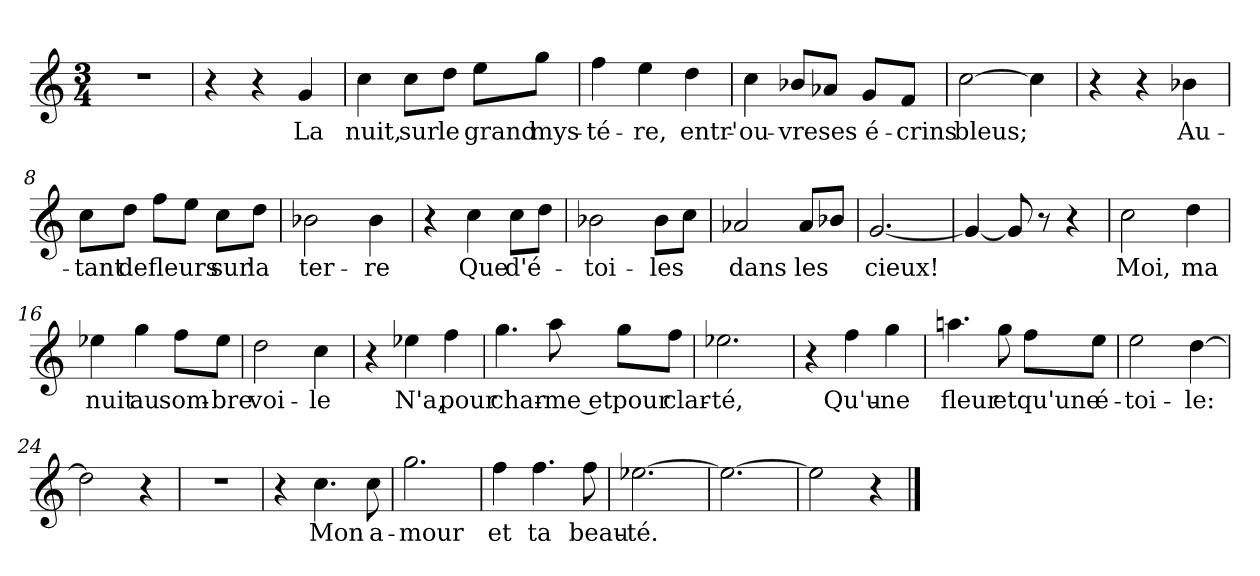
**kern	**text
*part1	*part1
*staff1	*staff1
*clefG2	*
*k[]	*
*M3/4	*
=1	=1
2.r	.
=2	=2
4r	.
4r	.
!	!LO:LY:b
4g/	La
=3	=3
!	!LO:LY:b
4cc\	nuit,
!	!LO:LY:b
8cc\L	sur
!	!LO:LY:b
8dd\J	le
!	!LO:LY:b
8ee\L	grand
!	!LO:LY:b
8gg\J	mys-
=4	=4
!	!LO:LY:b
4ff\	-té-
!	!LO:LY:b
4ee\	-re,
!	!LO:LY:b
4dd\	entr'-
=5	=5
!	!LO:LY:b
4cc\	-ou-
!	!LO:LY:b
8b-X/L	-vre
!	!LO:LY:b
8a-X/J	ses
!	!LO:LY:b
8g/L	é-
!	!LO:LY:b
8f/J	-crins
=6	=6
!	!LO:LY:b
[2cc\	bleus;
4cc\]	.
=7	=7
4r	.
4r	.
!	!LO:LY:b
4b-X\	Au-
=8	=8
!	!LO:LY:b
8cc\L	-tant
!	!LO:LY:b
8dd\J	de
!	!LO:LY:b
8ff\L	fleurs
8ee\J	.
!	!LO:LY:b
8cc\L	sur
!	!LO:LY:b
8dd\J	la
=9	=9
!	!LO:LY:b
2b-X\	ter-
!	!LO:LY:b
4b-\	-re
!!LO:LB:g=z
=10	=10
4r	.
!	!LO:LY:b
4cc\	Que
!	!LO:LY:b
8cc\L	d'é-
8dd\J	.
=11	=11
!	!LO:LY:b
2b-X\	-toi-
!	!LO:LY:b
8b-\L	-les
8cc\J	.
=12	=12
!	!LO:LY:b
2a-X/	dans
!	!LO:LY:b
8a-/L	les
8b-X/J	.
=13	=13
!	!LO:LY:b
[2.g/	cieux!
=14	=14
4g/_	.
8g/]	.
8r	.
4r	.
=15	=15
!	!LO:LY:b
2cc\	Moi,
!	!LO:LY:b
4dd\	ma
=16	=16
!	!LO:LY:b
4ee-X\	nuit
!	!LO:LY:b
4gg\	au
!	!LO:LY:b
8ff\L	som-
!	!LO:LY:b
8ee-\J	-bre
=17	=17
!	!LO:LY:b
2dd\	voi-
!	!LO:LY:b
4cc\	-le
=18	=18
4r	.
!	!LO:LY:b
4ee-X\	N'a,
!	!LO:LY:b
4ff\	pour
!!LO:LB:g=z
=19	=19
!	!LO:LY:b
4.gg\	char-
!	!LO:LY:b
8aa\	-me et
!	!LO:LY:b
8gg\L	pour
!	!LO:LY:b
8ff\J	clar-
=20	=20
!	!LO:LY:b
2.ee-X\	-té,
=21	=21
4r	.
!	!LO:LY:b
4ff\	Qu'u-
!	!LO:LY:b
4gg\	-ne
=22	=22
!	!LO:LY:b
4.aan\	fleur
!	!LO:LY:b
8gg\	et
!	!LO:LY:b
8ff\L	qu'une
!	!LO:LY:b
8ee\J	é-
=23	=23
!	!LO:LY:b
2ee\	-toi-
!	!LO:LY:b
[4dd\	-le:
=24	=24
2dd\]	.
4r	.
=25	=25
2.r	.
=26	=26
4r	.
!	!LO:LY:b
4.cc\	Mon
!	!LO:LY:b
8cc\	a-
=27	=27
!	!LO:LY:b
2.gg\	-mour
=28	=28
!	!LO:LY:b
4ff\	et
!	!LO:LY:b
4.ff\	ta
!	!LO:LY:b
8ff\	beau-
=29	=29
!	!LO:LY:b
[2.ee-X\	-té.
=30	=30
2.ee-\_	.
!!LO:LB:g=z
=31	=31
2ee-\]	.
4r	.
==	==
*-	*-
